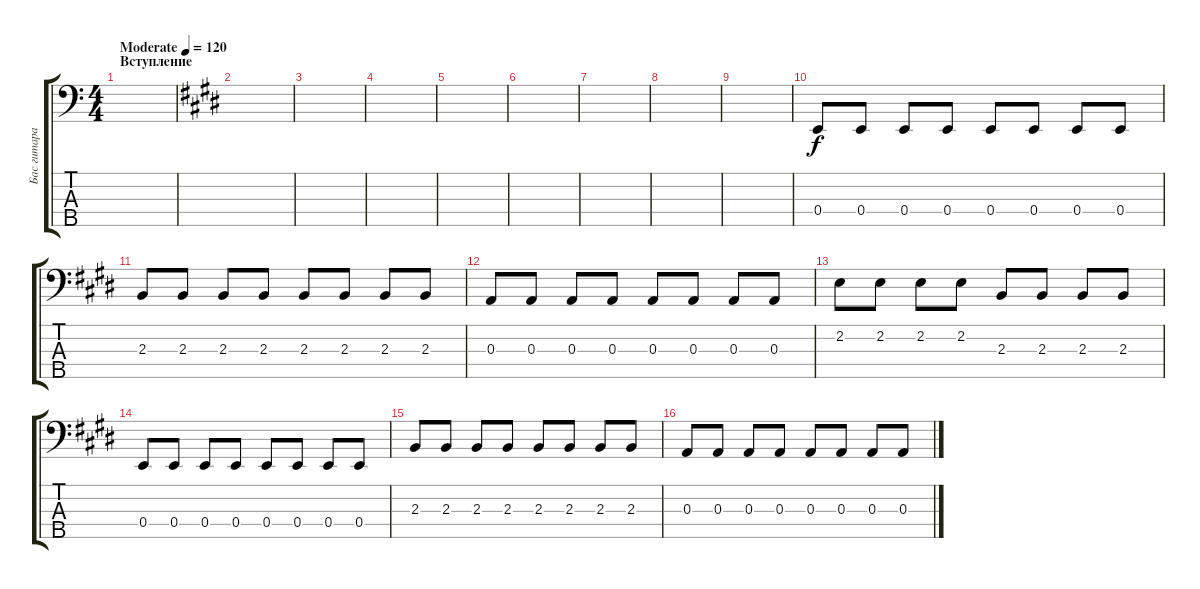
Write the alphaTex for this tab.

\track ("Бас гитара" "Бас гитара") {instrument electricbassfinger}
\staff {score tabs}
\tuning (G2 D2 A1 E1 B0) {hide}
\ts (4 4)
\section ("" "Вступление")
\tempo (120 "Moderate")
\clef f4
\ks c
|
\ks e
|
|
|
|
|
|
|
|
0.4.8 0.4.8 0.4.8 0.4.8 0.4.8 0.4.8 0.4.8 0.4.8 |
2.3.8 2.3.8 2.3.8 2.3.8 2.3.8 2.3.8 2.3.8 2.3.8 |
0.3.8 0.3.8 0.3.8 0.3.8 0.3.8 0.3.8 0.3.8 0.3.8 |
2.2.8 2.2.8 2.2.8 2.2.8 2.3.8 2.3.8 2.3.8 2.3.8 |
0.4.8 0.4.8 0.4.8 0.4.8 0.4.8 0.4.8 0.4.8 0.4.8 |
2.3.8 2.3.8 2.3.8 2.3.8 2.3.8 2.3.8 2.3.8 2.3.8 |
0.3.8 0.3.8 0.3.8 0.3.8 0.3.8 0.3.8 0.3.8 0.3.8
